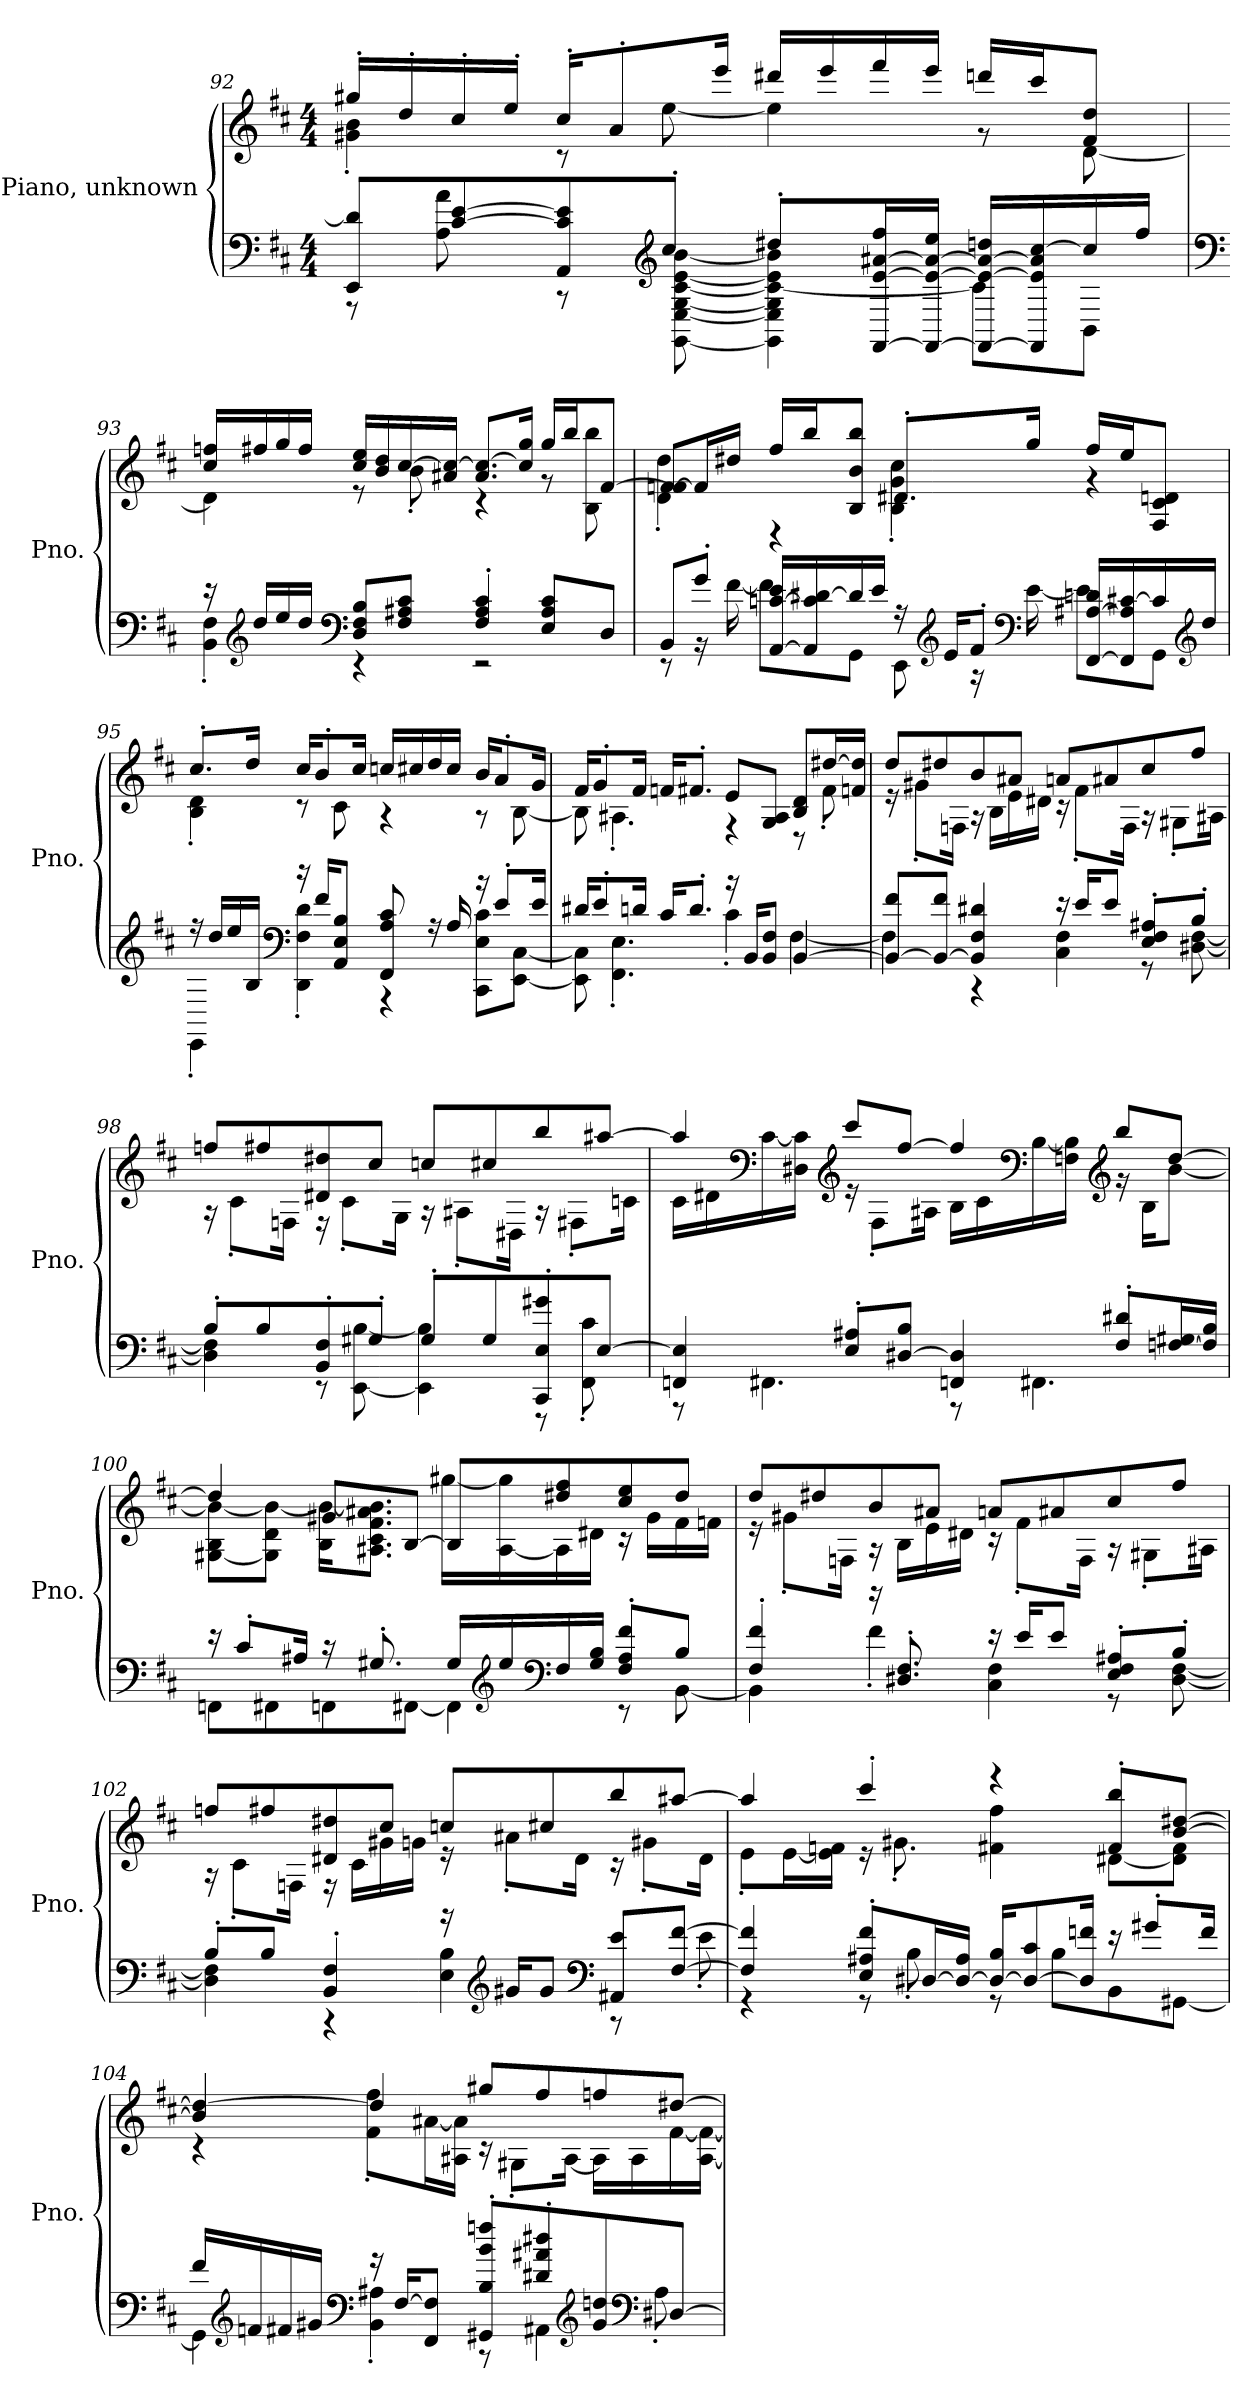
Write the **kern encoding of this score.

**kern	**kern
*part1	*part1
*staff2	*staff1
*I"Piano, unknown	*
*I'Pno.	*
*clefF4	*clefG2
*k[f#c#]	*k[f#c#]
*M4/4	*M4/4
=92	=92
*^	*^
8EE/ 8d/]L	8r	16gg#X'/LL	4g#X\' 4b\'
.	.	16dd'/	.
[8c#/ [8e/	8A\ 8a\	16cc#'/	.
.	.	16ee'/JJ	.
8AA/ 8c#/] 8e/]	8r	16cc#'/KL	8r
.	.	8a'/	.
*clefG2	*	*	*
8cc#'/J	[8GG\ [8E\ [8G\ [8c#\ [8e\ [8b\	.	[8ee\
.	.	16eee/Jk	.
8dd#X'/L	4GG\] 4E\] 4G\] 4c#\_ 4e\] 4b\]	16ddd#X/LL	4ee\]
.	.	16eee/	.
[16FF#/ [16e/ [16a#X/ 16ff#/L	.	16fff#/	.
16FF#/_ 16e/_ 16a#/_ 16ee/JJ	.	16eee/JJ	.
16FF#/_ 16e/_ 16a#/_ 16ddn/LL	8c#\L]	16dddn/LL	8r
16FF#/] 16e/] 16a#/] [16cc#/	.	16ccc#/J	.
16cc#/]	8BB\J	8f#/ 8dd/J	[8d\
16ff#/JJ	.	.	.
!!LO:PB:g=z	!!
=93	=93	=93	=93
*clefF4	*	*	*
16r	4BB\' 4F#\'	16cc#/ 16ffn/LL	4d\]
*clefG2	*	*	*
16dd/LL	.	16ff#X/	.
16ee/	.	16gg/	.
16dd/JJ	.	16ff#/JJ	.
*clefF4	*	*	*
8D/ 8F#/ 8B/L	4r	16cc#/ 16ee/LL	8r
.	.	16b/ 16dd/	.
8F#/ 8A#X/ 8c#/J	.	[16cc#/	8b'\
.	.	16a#X/ 16cc#/_JJ	.
4F#/' 4A#/' 4c#/'	2r	8.a#/ 8.cc#/_L	4r
.	.	16cc#/] 16gg/Jk	.
8E/ 8A#/ 8c#/L	.	16gg/LL	8r
.	.	16bb/J	.
8D/J	.	[8f#/J	8B\ 8bb\
!!LO:LB:g=z	!!
=94	=94	=94	=94
8BB/L	8r	[8fn/ 8f#/]L	4d\' 4dd\'
8g'/J	16r	16f/L]	.
.	[16f#\	16dd#X/JJ	.
[16AA/ [16cn/ 16e/LL	8f#\L]	16ff#/LL	4r
16AA/] 16c/] [16d#X/	.	16bb/J	.
16d#/]	8GG\J	8B/ 8b/ 8bb/J	.
16e/JJ	.	.	.
16r	8EE\	8.d#X'/L	4B\' 4g\' 4cc#\'
*clefG2	*	*	*
16e/KL	.	.	.
8f#'/J	16r	.	.
*clefF4	*	*	*
.	[16e\	16gg/Jk	.
[16FF#/ [16A#X/ 16dn/LL	8e\L]	16ff#/LL	4r
16FF#/] 16A#/] [16c#X/	.	16ee/J	.
16c#/]	8GG\J	8F#/ 8c#/ 8dn/J	.
*clefG2	*	*	*
16dd/JJ	.	.	.
!!LO:LB:g=z	!!
=95	=95	=95	=95
16r	4EE'\	8.cc#'/L	4B\' 4d\'
16dd/LL	.	.	.
16ee/	.	.	.
16B/JJ	.	16dd/Jk	.
*clefF4	*	*	*
16r	4DD\' 4F#\' 4d\'	16cc#/KL	8r
16f#/KL	.	8b'/	.
8AA/ 8E/ 8B/J	.	.	8c#\
.	.	16cc#/Jk	.
8FF#/ 8A/ 8c#/	4r	16ccn/LL	4r
.	.	16cc#X/	.
16r	.	16dd/	.
16A/	.	16cc#/JJ	.
16r	8CC#\ 8E\ 8c#\L	16b/KL	8r
8e'/L	.	8a'/	.
.	[8EE\ [8C#\J	.	[8B\
16e/Jk	.	16g/Jk	.
=96	=96	=96	=96
16d#X/KL	8EE\] 8C#\]	16f#/KL	8B\]
8e'/	.	8g'/	.
.	4.FF#\' 4.E\'	.	4.A#X'\
16dn/Jk	.	16f#/Jk	.
16c#/KL	.	16fn/KL	.
8.d'/J	.	8.f#X'/J	.
16r	4c#'\	8e/L	4r
16BB/KL	.	.	.
8BB/ 8F#/J	.	8G/ 8A#/J	.
[4BB/	[4F#\	8B/ 8d/L	8r
.	.	[16dd#X/L	8f#'\
.	.	16fn/ 16dd#/]JJ	.
!!LO:LB:g=z	!!
=97	=97	=97	=97
8BB/_ 8f#/L	4F#\]	8dd/L	16r
.	.	.	8g#X'\L
8BB/_ 8f#/J	.	8dd#X/	.
.	.	.	16Fn\Jk
4BB/] 4F#/ 4d#X/	4r	8b/	16r
.	.	.	16B\LL
.	.	8a#X/J	16e\
.	.	.	16d#X\JJ
16r	4C#\ 4F#\	8an/L	16r
16e/KL	.	.	8f#'\L
8e/J	.	8a#X/	.
.	.	.	16F\Jk
8E/' 8F#/' 8A#X/'L	8r	8cc#/	16r
.	.	.	8G#X'\L
8B'/J	[8D#X\ [8F#\	8ff#/J	.
.	.	.	16A#X\Jk
!!LO:LB:g=z	!!
=98	=98	=98	=98
8B'/L	4D#\] 4F#\]	8ffn/L	16r
.	.	.	8c#'\L
8B/	.	8ff#X/	.
.	.	.	16Fn\Jk
8BB/' 8F#/'	8r	8d#X/ 8dd#X/	16r
.	.	.	8c#'\L
8G#X'/J	[8EE\ [8B\	8cc#/J	.
.	.	.	16G\Jk
8G#'/L	4EE\] 4B\]	8ccn/L	16r
.	.	.	8A#X'\L
8G#/	.	8cc#X/	.
.	.	.	16D#X\Jk
8CC#/' 8E/' 8g#X/'	8r	8bb/	16r
.	.	.	8F#X'\L
[8E/J	8FF#\' 8c#\'	[8aa#X/J	.
.	.	.	16cn\Jk
!!LO:LB:g=z	!!
=99	=99	=99	=99
4FFn/ 4E/]	8r	4aa#/]	16c#\LL
.	.	.	16d#X\
*	*	*clefF4	*
.	4.FF#X\	.	[16c#\
.	.	.	16D#X\ 16c#\]JJ
*	*	*clefG2	*
8E/' 8A#X/'L	.	8ccc#/L	16r
.	.	.	8F#'\L
[8D#X/ 8B/J	.	[8ff#/J	.
.	.	.	16A#X\Jk
4FFn/ 4D#/]	8r	4ff#/]	16B\LL
.	.	.	16c#\
*	*	*clefF4	*
.	4.FF#X\	.	[16B\
.	.	.	16Fn\ 16B\]JJ
*	*	*clefG2	*
8F#/' 8d#X/'L	.	8bb/L	16r
.	.	.	16B\KL
[16Fn/ 16G#X/L	.	[8dd/J	[8b\J
16F/] 16B/JJ	.	.	.
!!LO:PB:g=z	!!
=100	=100	=100	=100
16r	8FFn\L	4dd/]	[8G#X\ 8B\ 8b\_L
8c#'/L	.	.	.
.	8FF#X\	.	8G#\] 8d\ 8b\_J
16A#X/Jk	.	.	.
16r	8FFn\	8g#X/L	16B\ 16b\_KL
8.G#X'/	.	.	8.A#X\ 8.c#\ 8.f#\ 8.a#X\ 8.b\]J
.	[8FF#X\J	[8B/J	.
16G#/LL	4FF#\]	8B/L]	[16gg#X\LL
*clefG2	*	*	*
16ee/	.	.	[16A#\ 16gg#\]
*clefF4	*	*	*
16F#/	.	8dd#X/ 8ff#/	16A#\]
16G#/ 16B/JJ	.	.	16d#X\JJ
8F#/' 8A#/' 8f#/'L	8r	8cc#/ 8ee/	16r
.	.	.	16g#\LL
8B/J	[8BB\	8dd#/J	16f#\
.	.	.	16fn\JJ
!!LO:LB:g=z	!!
=101	=101	=101	=101
4F#/' 4f#/'	4BB\]	8dd/L	16r
.	.	.	8g#X'\L
.	.	8dd#X/	.
.	.	.	16Fn\Jk
16r	4f#'\	8b/	16r
8.D#X/' 8.F#/'	.	.	16B\LL
.	.	8a#X/J	16e\
.	.	.	16d#X\JJ
16r	4C#\ 4F#\	8an/L	16r
16e/KL	.	.	8f#'\L
8e/J	.	8a#X/	.
.	.	.	16F\Jk
8E/' 8F#/' 8A#X/'L	8r	8cc#/	16r
.	.	.	8G#X'\L
8B'/J	[8D#\ [8F#\	8ff#/J	.
.	.	.	16A#X\Jk
!!LO:LB:g=z	!!
=102	=102	=102	=102
8B'/L	4D#\] 4F#\]	8ffn/L	16r
.	.	.	8c#'\L
8B/J	.	8ff#X/	.
.	.	.	16Fn\Jk
4BB/' 4F#/'	4r	8d#X/ 8dd#X/	16r
.	.	.	16c#\LL
.	.	8cc#/J	16g#X\
.	.	.	16gn\JJ
16r	4E\ 4B\	8ccn/L	16r
*clefG2	*	*	*
16g#X/KL	.	.	8a#X'\L
8g#/J	.	8cc#X/	.
.	.	.	16d#\Jk
*clefF4	*	*	*
8AA#X/ 8e/L	8r	8bb/	16r
.	.	.	8g#X'\L
[8F#/ [8f#/J	8e'\	[8aa#X/J	.
.	.	.	16d#\Jk
!!LO:LB:g=z	!!
=103	=103	=103	=103
4F#/] 4f#/]	4r	4aa#/]	8e'\L
.	.	.	[16e\L
.	.	.	16e\] 16fn\JJ
8E/' 8A#X/' 8f#/'L	8r	4ccc#'/	16r
.	.	.	8.g#X'\
[16D#X/L	8B'\	.	.
16D#/_ 16A#/JJ	.	.	.
16D#/_ 16B/KL	8r	4r	4f#X\ 4ff#\
8D#/_ 8c#/	.	.	.
.	8B\L	.	.
16D#/] 16fn/Jk	.	.	.
16r	8BB\	8f#/' 8bb/'L	[8d#X\L
8g#X'/L	.	.	.
.	[8GG#X\J	[8b/ [8dd#X/J	8d#\] 8f#\J
16f/Jk	.	.	.
!!LO:LB:g=z	!!
=104	=104	=104	=104
16f#/LL	4GG#\]	4b/] 4dd#/_	4r
*clefG2	*	*	*
16fn/	.	.	.
16f#X/	.	.	.
16g#X/JJ	.	.	.
*clefF4	*	*	*
16r	4BB\' 4A#X\'	4dd#/]	8f#\' 8ff#\'L
[16F#/KL	.	.	.
8FF#/ 8F#/]J	.	.	[16a#X\L
.	.	.	16A#X\ 16a#\]JJ
8GG#X/' 8B/' 8b/' 8ffn/'L	8r	8gg#X/L	16r
.	.	.	8G#X'\L
8d#X/' 8a#X/' 8dd#X/'	4AA#X\	8ff#/	.
.	.	.	[16A#\Jk
*clefG2	*	*	*
8g#/ 8ddn/	.	8ffn/	16A#\LL]
.	.	.	16A#\
*clefF4	*	*	*
[8D#X/J	8A#'\	[8dd#X/J	[16f#\
.	.	.	[16A#\ 16f#\_JJ
*v	*v	*	*
*	*v	*v
=	=
*-	*-
